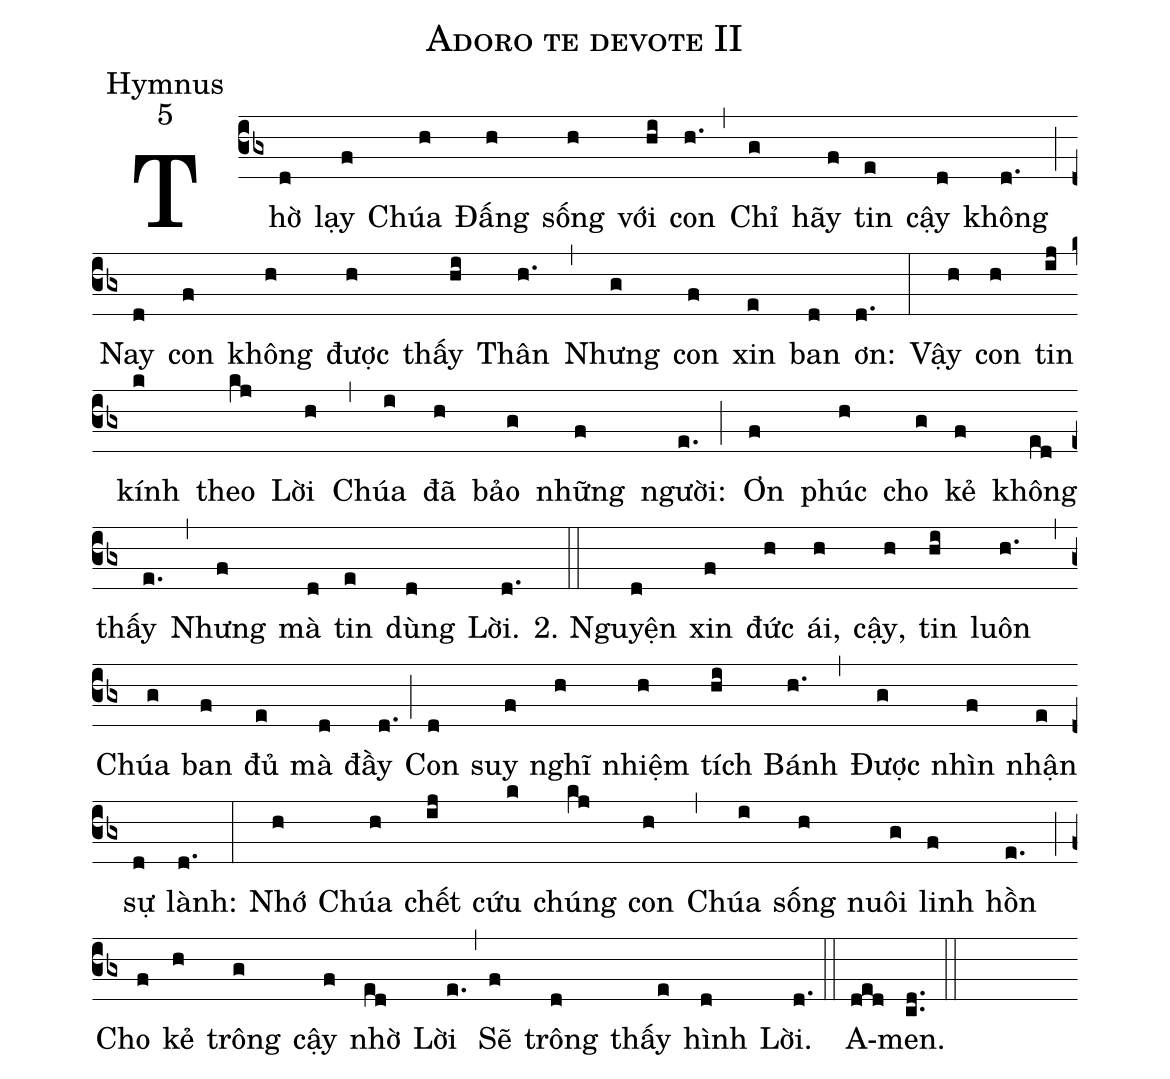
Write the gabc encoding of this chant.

name:Adoro te devote II;
office-part:Hymnus;
mode:5;
%%
(cb3)Thờ(d) lạy(f) Chúa(h) Đấng(h) sống(h) với(hi) con(h.) (,)
Chỉ(g) hãy(f) tin(e) cậy(d) không(d.) (;)
Nay(d) con(f) không(h) được(h) thấy(hi) Thân(h.) (,)
Nhưng(g) con(f) xin(e) ban(d) ơn:(d.) (:)
Vậy(h) con(h) tin(ij) kính(k) theo(kj) Lời(h) (,)
Chúa(i) đã(h) bảo(g) những(f) người:(e.) (;)
Ơn(f) phúc(h) cho(g) kẻ(f) không(ed) thấy(e.) (,)
Nhưng(f) mà(d) tin(e) dùng(d) Lời.(d.) (::)
2.	Nguyện(d) xin(f) đức(h) ái,(h) cậy,(h) tin(hi) luôn(h.) (,)
Chúa(g) ban(f) đủ(e) mà(d) đầy(d.) (;)
Con(d) suy(f) nghĩ(h) nhiệm(h) tích(hi) Bánh(h.) (,)
Được(g) nhìn(f) nhận(e) sự(d) lành:(d.) (:)
Nhớ(h) Chúa(h) chết(ij) cứu(k) chúng(kj) con(h) (,)
Chúa(i) sống(h) nuôi(g) linh(f) hồn(e.) (;)
Cho(f) kẻ(h) trông(g) cậy(f) nhờ(ed) Lời(e.) (,)
Sẽ(f) trông(d) thấy(e) hình(d) Lời.(d.) (::)
A-(ded)men.(cd..::)
